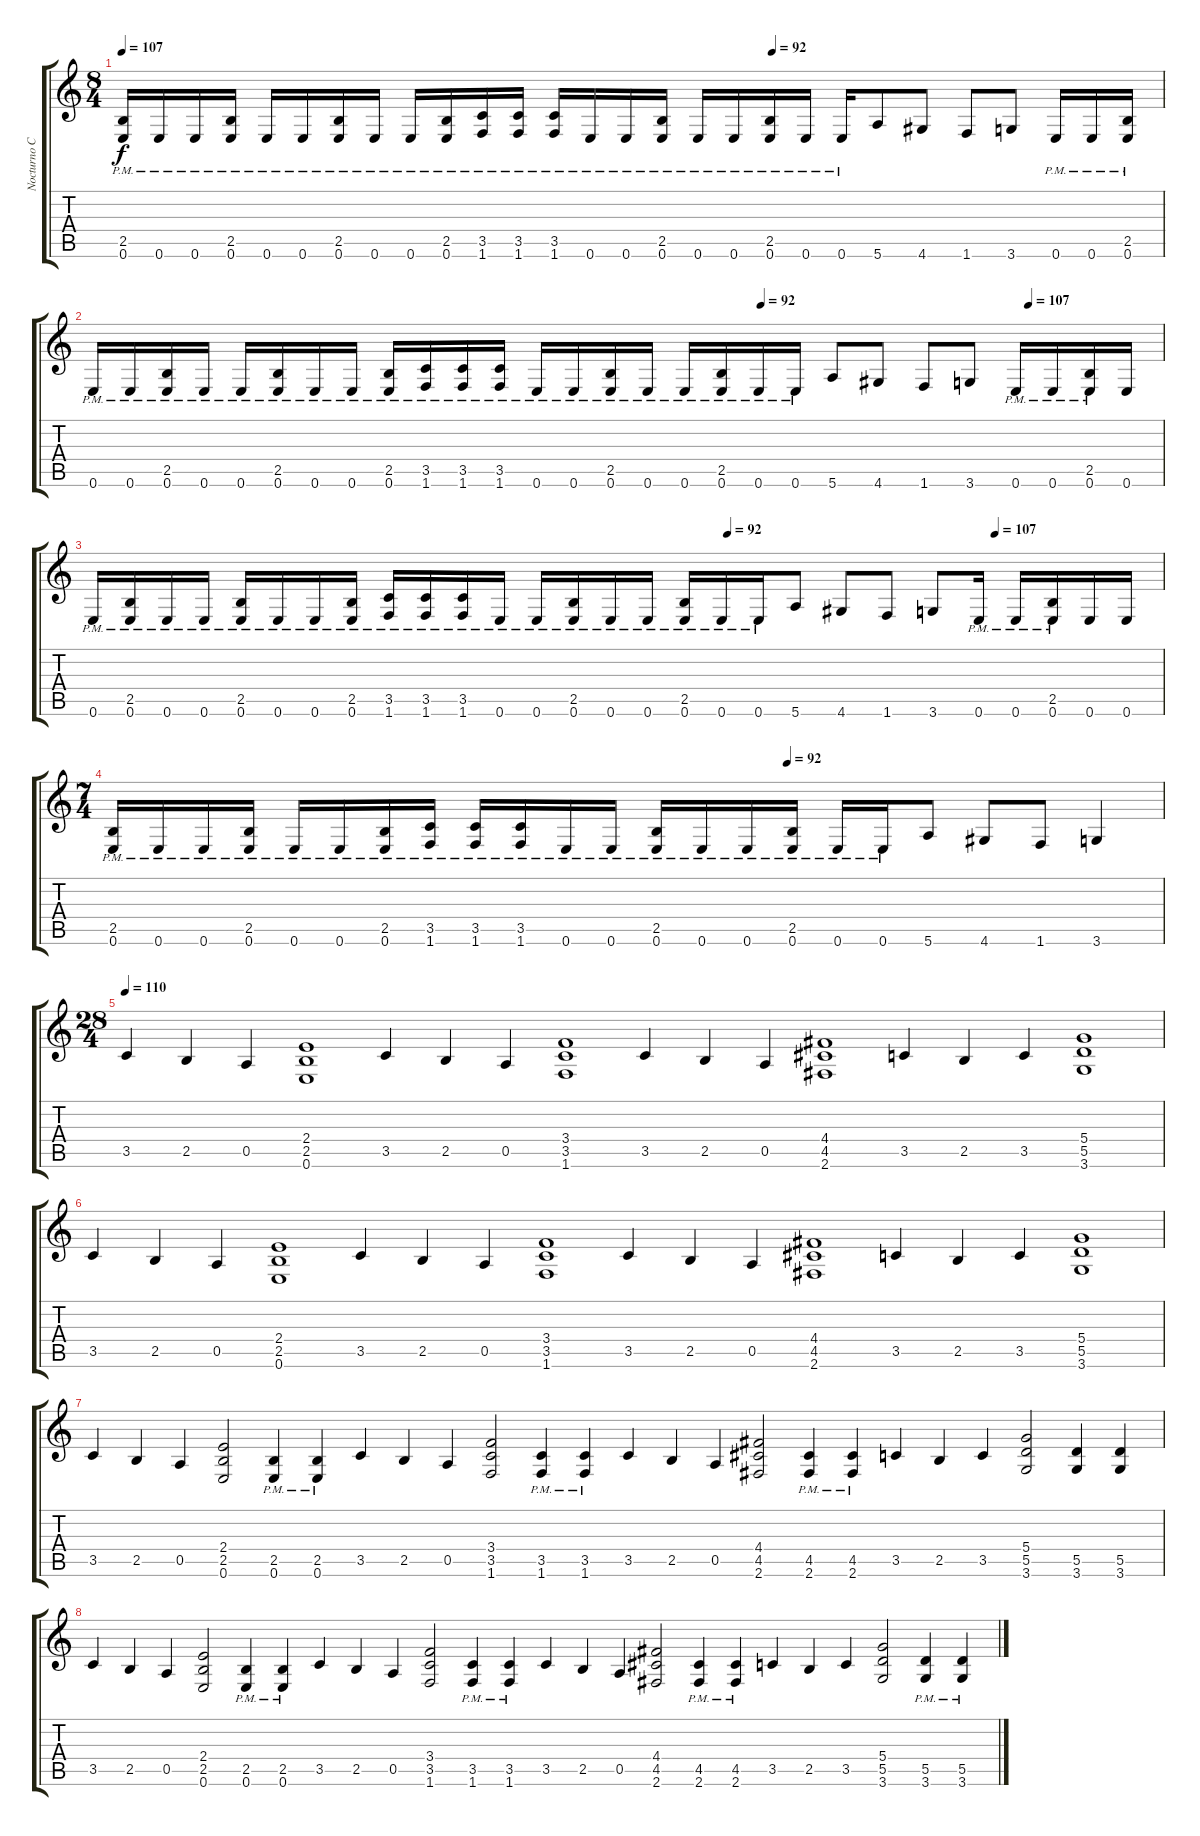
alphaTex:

\track ("Nocturno Culto" "Nocturno C") {instrument distortionguitar}
\staff {score tabs}
\tuning (E4 B3 G3 D3 A2 E2) {hide}
\ts (8 4)
\tempo 107
\tempo (92 0.625)
\clef g2
\ks c
(2.5 0.6{pm}).16{dy f volume 16} 0.6{pm}.16 0.6{pm}.16 (2.5 0.6{pm}).16 0.6{pm}.16 0.6{pm}.16 (2.5 0.6{pm}).16 0.6{pm}.16 0.6{pm}.16 (2.5 0.6{pm}).16 (3.5 1.6{pm}).16 (3.5 1.6{pm}).16 (3.5 1.6{pm}).16 0.6{pm}.16 0.6{pm}.16 (2.5 0.6{pm}).16 0.6{pm}.16 0.6{pm}.16 (2.5 0.6{pm}).16 0.6{pm}.16 0.6{pm}.16 5.6.8 4.6.8 1.6.8 3.6.8 0.6{pm}.16 0.6{pm}.16 (2.5 0.6{pm}).16 |
\tempo (92 0.625)
\tempo (107 0.875)
0.6{pm}.16 0.6{pm}.16 (2.5 0.6{pm}).16 0.6{pm}.16 0.6{pm}.16 (2.5 0.6{pm}).16 0.6{pm}.16 0.6{pm}.16 (2.5 0.6{pm}).16 (3.5 1.6{pm}).16 (3.5 1.6{pm}).16 (3.5 1.6{pm}).16 0.6{pm}.16 0.6{pm}.16 (2.5 0.6{pm}).16 0.6{pm}.16 0.6{pm}.16 (2.5 0.6{pm}).16 0.6{pm}.16 0.6{pm}.16 5.6.8 4.6.8 1.6.8 3.6.8 0.6{pm}.16 0.6{pm}.16 (2.5 0.6{pm}).16 0.6.16 |
\tempo (92 0.59375)
\tempo (107 0.84375)
0.6{pm}.16 (2.5 0.6{pm}).16 0.6{pm}.16 0.6{pm}.16 (2.5 0.6{pm}).16 0.6{pm}.16 0.6{pm}.16 (2.5 0.6{pm}).16 (3.5 1.6{pm}).16 (3.5 1.6{pm}).16 (3.5 1.6{pm}).16 0.6{pm}.16 0.6{pm}.16 (2.5 0.6{pm}).16 0.6{pm}.16 0.6{pm}.16 (2.5 0.6{pm}).16 0.6{pm}.16 0.6{pm}.16 5.6.8{volume 16} 4.6.8 1.6.8 3.6.8 0.6{pm}.16 0.6{pm}.16 (2.5 0.6{pm}).16 0.6.16 0.6.16 |
\ts (7 4)
\tempo (92 0.6428571428571429)
(2.5 0.6{pm}).16 0.6{pm}.16 0.6{pm}.16 (2.5 0.6{pm}).16 0.6{pm}.16 0.6{pm}.16 (2.5 0.6{pm}).16 (3.5 1.6{pm}).16 (3.5 1.6{pm}).16 (3.5 1.6{pm}).16 0.6{pm}.16 0.6{pm}.16 (2.5 0.6{pm}).16 0.6{pm}.16 0.6{pm}.16 (2.5 0.6{pm}).16 0.6{pm}.16 0.6{pm}.16 5.6.8 4.6.8 1.6.8 3.6.4 |
\ts (28 4)
\tempo 110
3.5.4 2.5.4 0.5.4 (2.4 2.5 0.6).1 3.5.4 2.5.4 0.5.4 (3.4 3.5 1.6).1 3.5.4 2.5.4 0.5.4 (4.4 4.5 2.6).1 3.5.4 2.5.4 3.5.4 (5.4 5.5 3.6).1 |
3.5.4 2.5.4 0.5.4 (2.4 2.5 0.6).1 3.5.4 2.5.4 0.5.4 (3.4 3.5 1.6).1 3.5.4 2.5.4 0.5.4 (4.4 4.5 2.6).1 3.5.4 2.5.4 3.5.4 (5.4 5.5 3.6).1 |
3.5.4 2.5.4 0.5.4 (2.4 2.5 0.6).2 (2.5{pm} 0.6).4 (2.5{pm} 0.6).4 3.5.4 2.5.4 0.5.4 (3.4 3.5 1.6).2 (3.5{pm} 1.6).4 (3.5{pm} 1.6).4 3.5.4 2.5.4 0.5.4 (4.4 4.5 2.6).2 (4.5{pm} 2.6).4 (4.5{pm} 2.6).4 3.5.4 2.5.4 3.5.4 (5.4 5.5 3.6).2 (5.5 3.6).4 (5.5 3.6).4 |
3.5.4 2.5.4 0.5.4 (2.4 2.5 0.6).2 (2.5{pm} 0.6).4 (2.5{pm} 0.6).4 3.5.4 2.5.4 0.5.4 (3.4 3.5 1.6).2 (3.5{pm} 1.6).4 (3.5{pm} 1.6).4 3.5.4 2.5.4 0.5.4 (4.4 4.5 2.6).2 (4.5{pm} 2.6).4 (4.5{pm} 2.6).4 3.5.4 2.5.4 3.5.4 (5.4 5.5 3.6).2 (5.5{pm} 3.6).4 (5.5{pm} 3.6).4
